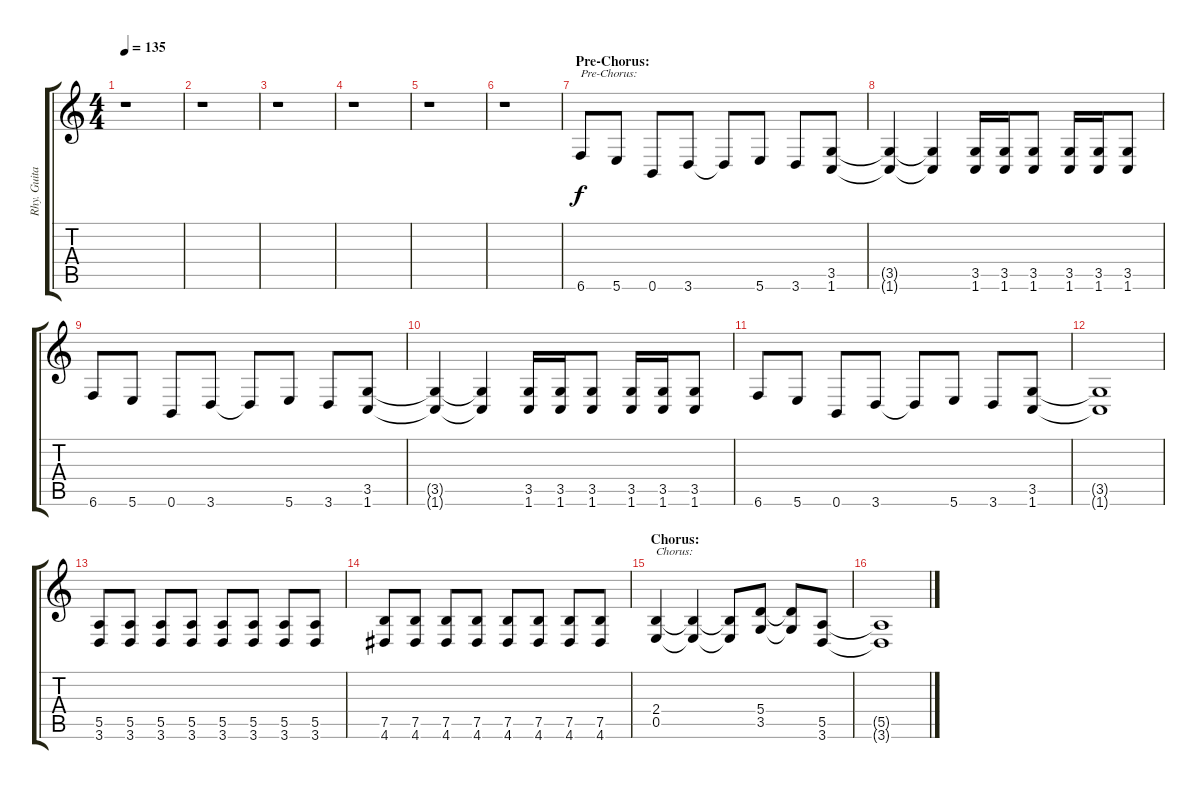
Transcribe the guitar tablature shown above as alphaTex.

\track ("Rhy. Guitar 1" "Rhy. Guita") {instrument overdrivenguitar}
\staff {score tabs}
\tuning (B3 Gb3 D3 A2 E2 B1) {hide}
\ts (4 4)
\tempo 135
\clef g2
\ks c
r.1{dy f} |
r.1 |
r.1 |
r.1 |
r.1 |
r.1 |
\section ("" "Pre-Chorus:")
6.6.8{txt "Pre-Chorus:"} 5.6.8 0.6.8 3.6.8 3.6{t}.8 5.6.8 3.6.8 (3.5 1.6).8 |
(3.5{t} 1.6{t}).4 (3.5{t} 1.6{t}).4 (3.5 1.6).16 (3.5 1.6).16 (3.5 1.6).8 (3.5 1.6).16 (3.5 1.6).16 (3.5 1.6).8 |
6.6.8 5.6.8 0.6.8 3.6.8 3.6{t}.8 5.6.8 3.6.8 (3.5 1.6).8 |
(3.5{t} 1.6{t}).4 (3.5{t} 1.6{t}).4 (3.5 1.6).16 (3.5 1.6).16 (3.5 1.6).8 (3.5 1.6).16 (3.5 1.6).16 (3.5 1.6).8 |
6.6.8 5.6.8 0.6.8 3.6.8 3.6{t}.8 5.6.8 3.6.8 (3.5 1.6).8 |
(3.5{t} 1.6{t}).1 |
(5.5 3.6).8 (5.5 3.6).8 (5.5 3.6).8 (5.5 3.6).8 (5.5 3.6).8 (5.5 3.6).8 (5.5 3.6).8 (5.5 3.6).8 |
(7.5 4.6).8 (7.5 4.6).8 (7.5 4.6).8 (7.5 4.6).8 (7.5 4.6).8 (7.5 4.6).8 (7.5 4.6).8 (7.5 4.6).8 |
\section ("" "Chorus:")
(2.4 0.5).4{txt "Chorus:"} (2.4{t} 0.5{t}).4 (2.4{t} 0.5{t}).8 (5.4 3.5).8 (5.4{t} 3.5{t}).8 (5.5 3.6).8 |
(5.5{t} 3.6{t}).1
